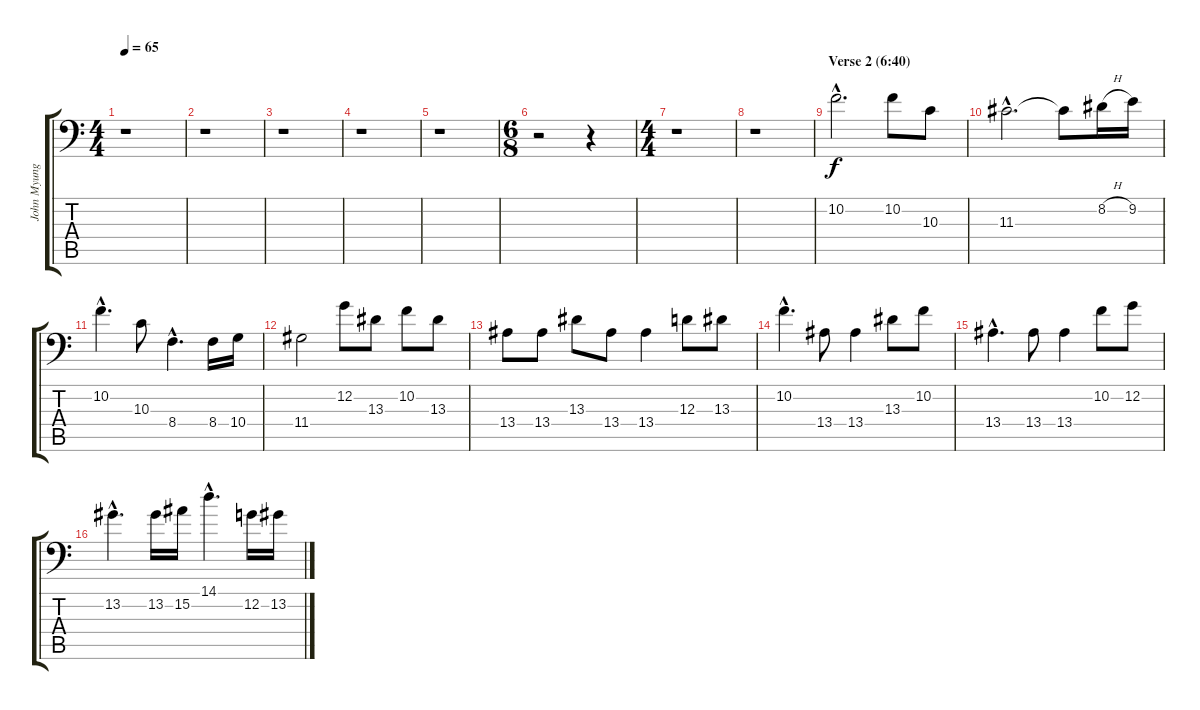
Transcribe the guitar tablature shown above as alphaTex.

\track ("John Myung" "John Myung") {instrument electricbassfinger}
\staff {score tabs}
\tuning (C3 G2 D2 A1 E1 B0) {hide}
\ts (4 4)
\tempo 65
\clef f4
\ks c
r.1{dy f} |
r.1 |
r.1 |
r.1 |
r.1 |
\ts (6 8)
r.2 r.4 |
\ts (4 4)
r.1 |
r.1 |
\section ("" "Verse 2 (6:40)")
10.2{hac}.2{d} 10.2.8 10.3.8 |
11.3{hac}.2{d} 11.3{t}.8 8.2{h}.16 9.2.16 |
10.2{hac}.4{d} 10.3.8 8.4{hac}.4{d} 8.4.16 10.4.16 |
11.4.2 12.2.8 13.3.8 10.2.8 13.3.8 |
13.4.8 13.4.8 13.3.8 13.4.8 13.4.4 12.3.8 13.3.8 |
10.2{hac}.4{d} 13.4.8 13.4.4 13.3.8 10.2.8 |
13.4{hac}.4{d} 13.4.8 13.4.4 10.2.8 12.2.8 |
13.2{hac}.4{d} 13.2.16 15.2.16 14.1{hac}.4{d} 12.2.16 13.2.16
